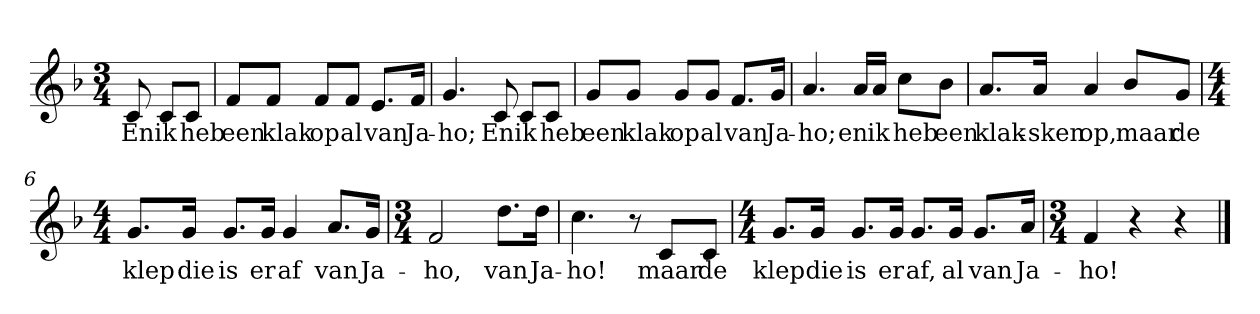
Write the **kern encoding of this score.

**kern	**text
*part1	*part1
*staff1	*staff1
*clefG2	*
*k[b-]	*
*F:	*
*M3/4	*
*MM120	*
=	=
8c	En
8c/L	ik
8c/J	heb
=1	=1
8f/L	een
8f/J	klak
8f/L	op
8f/J	al
8.e/L	van
16f/Jk	Ja-
=2	=2
4.g	-ho;
8c	En
8c/L	ik
8c/J	heb
=3	=3
8g/L	een
8g/J	klak
8g/L	op
8g/J	al
8.f/L	van
16g/Jk	Ja-
=4	=4
4.a	-ho;
16a/LL	en
16a/JJ	ik
8cc\L	heb
8b-\J	een
=5	=5
8.a/L	klak-
16a/Jk	-sken
4a	op,
8b-/L	maar
8g/J	de
=6	=6
*M4/4	*
8.g/L	klep
16g/Jk	die
8.g/L	is
16g/Jk	er
4g	af
8.a/L	van
16g/Jk	Ja-
=7	=7
*M3/4	*
2f	-ho,
8.dd\L	van
16dd\Jk	Ja-
=8	=8
4.cc	-ho!
8r	.
8c/L	maar
8c/J	de
=9	=9
*M4/4	*
8.g/L	klep
16g/Jk	die
8.g/L	is
16g/Jk	er
8.g/L	af,
16g/Jk	al
8.g/L	van
16a/Jk	Ja-
=10	=10
*M3/4	*
4f	-ho!
4r	.
4r	.
==	==
*-	*-
